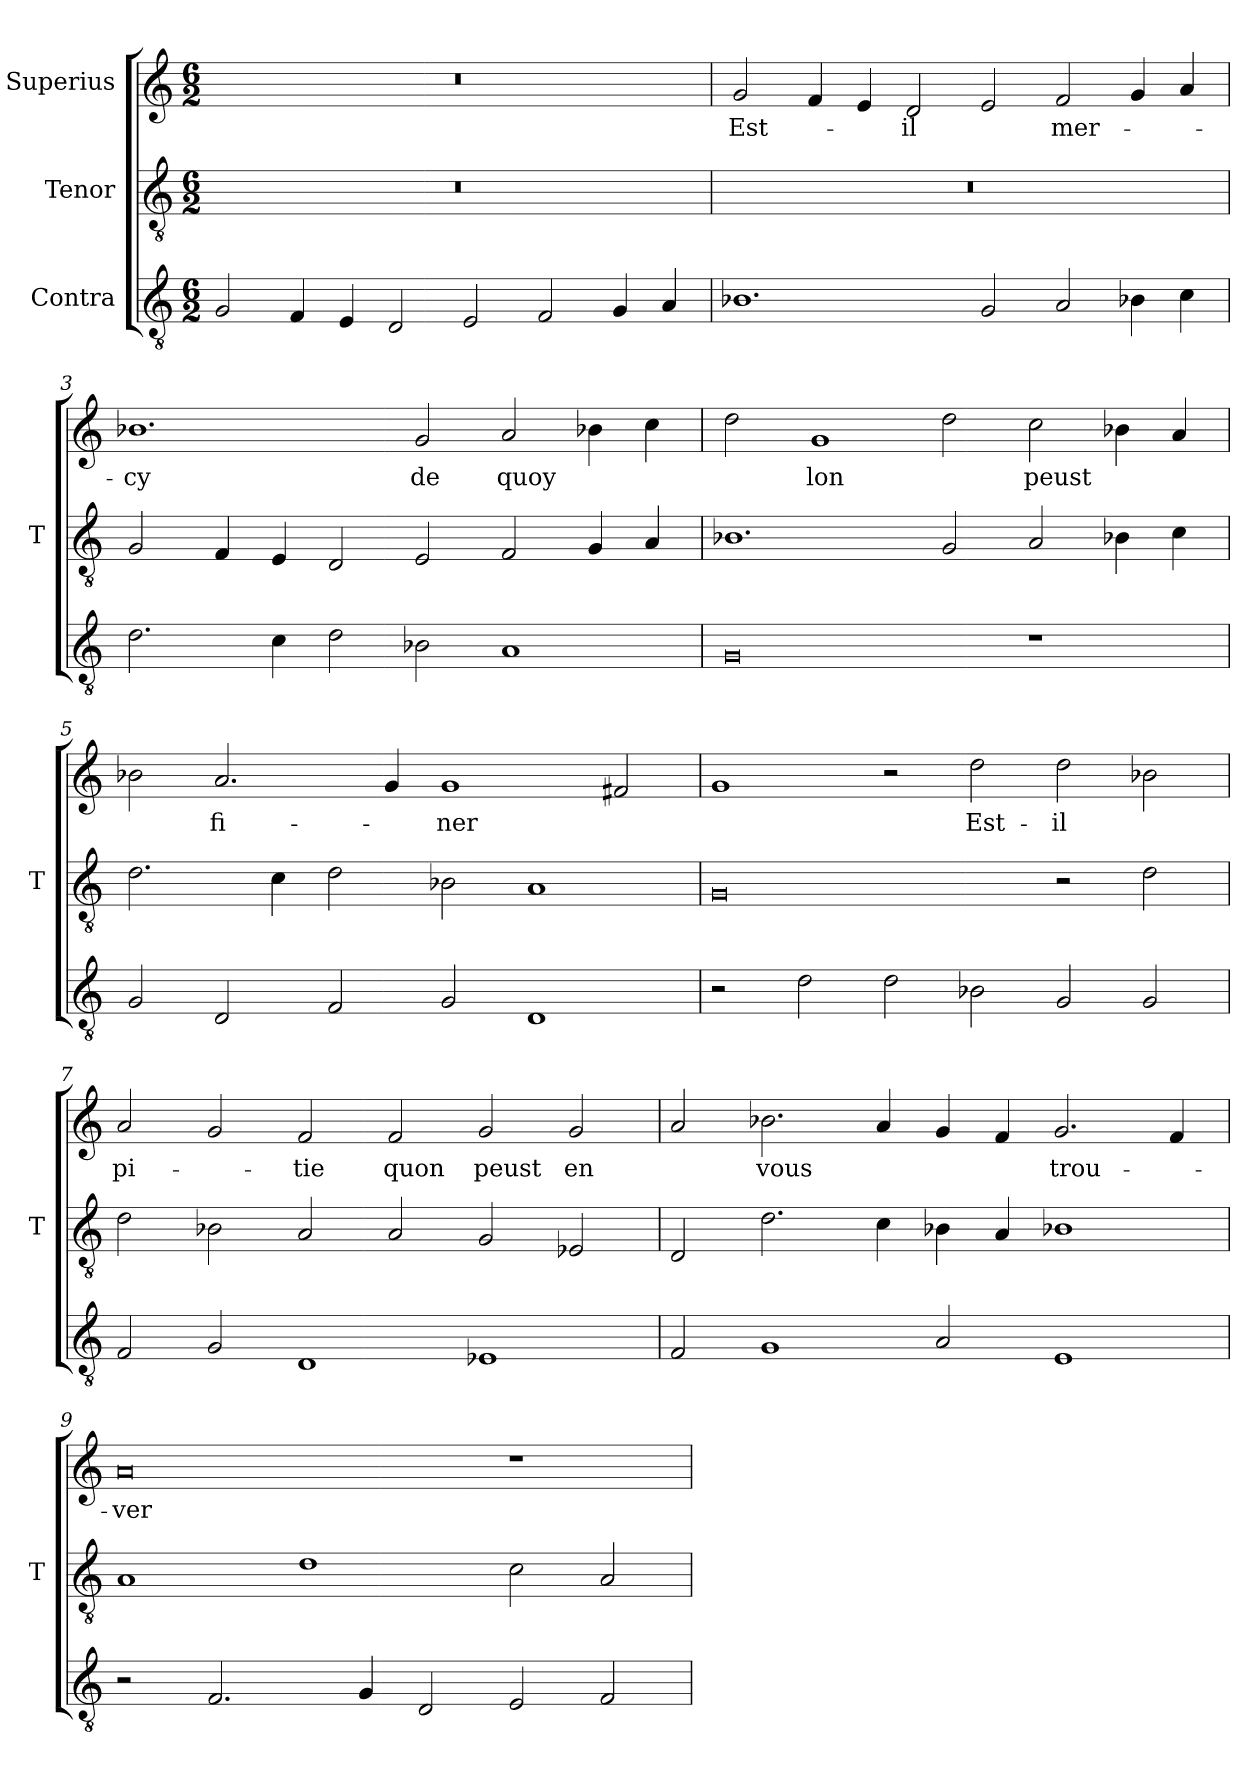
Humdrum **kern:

**kern	**kern	**kern	**text
*part3	*part2	*part1	*part1
*staff3	*staff2	*staff1	*staff1
*I"Contra	*I"Tenor	*I"Superius	*
*	*I'T	*	*
*clefGv2	*clefGv2	*clefG2	*
*M6/2	*M6/2	*M6/2	*
=1	=1	=1	=1
2G	0.r	0.r	.
4F	.	.	.
4E	.	.	.
2D	.	.	.
2E	.	.	.
2F	.	.	.
4G	.	.	.
4A	.	.	.
=2	=2	=2	=2
1.B-X	0.r	2g	Est-
.	.	4f	.
.	.	4e	.
.	.	2d	-il
2G	.	2e	.
2A	.	2f	mer-
4B-X	.	4g	.
4c	.	4a	.
=3	=3	=3	=3
2.d	2G	1.b-X	-cy
.	4F	.	.
4c	4E	.	.
2d	2D	.	.
2B-X	2E	2g	-de
1A	2F	2a	-quoy
.	4G	4b-X	.
.	4A	4cc	.
=4	=4	=4	=4
0G	1.B-X	2dd	.
.	.	1g	-lon
.	2G	2dd	.
1r	2A	2cc	-peust
.	4B-X	4b-X	.
.	4c	4a	.
=5	=5	=5	=5
2G	2.d	2b-X	.
2D	.	2.a	fi-
.	4c	.	.
2F	2d	.	.
.	.	4g	.
2G	2B-X	1g	-ner
1D	1A	.	.
.	.	2f#X	.
=6	=6	=6	=6
2r	0G	1g	.
2d	.	.	.
2d	.	2r	.
2B-X	.	2dd	Est-
2G	2r	2dd	-il
2G	2d	2b-X	.
=7	=7	=7	=7
2F	2d	2a	pi-
2G	2B-X	2g	.
1D	2A	2f	-tie
.	2A	2f	-quon
1E-X	2G	2g	-peust
.	2E-X	2g	-en
=8	=8	=8	=8
2F	2D	2a	.
1G	2.d	2.b-X	-vous
.	4c	4a	.
2A	4B-X	4g	.
.	4A	4f	.
1E	1B-X	2.g	trou-
.	.	4f	.
=9	=9	=9	=9
2r	1A	0a	-ver
2.F	.	.	.
.	1d	.	.
4G	.	.	.
2D	.	.	.
2E	2c	1r	.
2F	2A	.	.
=	=	=	=
*-	*-	*-	*-
